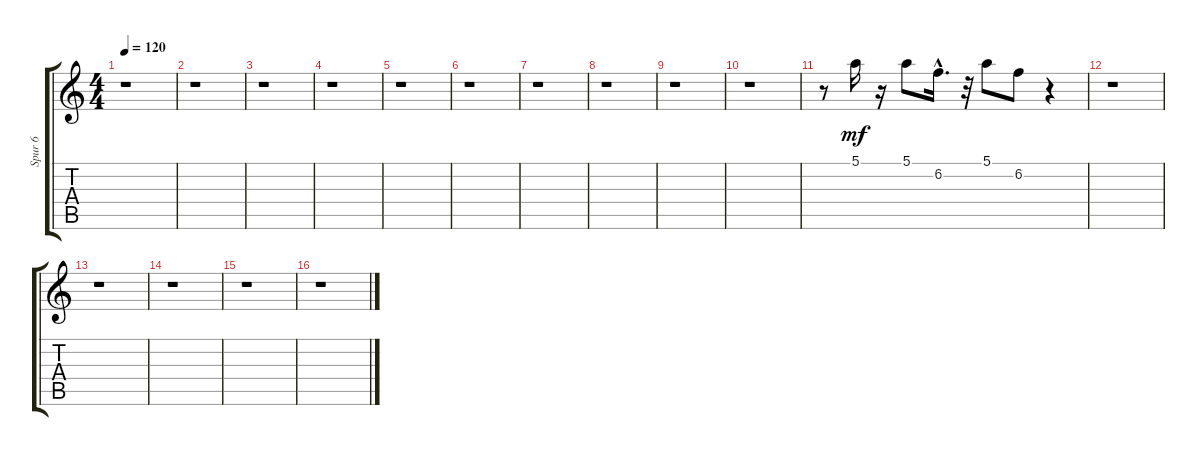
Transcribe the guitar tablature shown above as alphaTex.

\track ("Spur 6" "Spur 6") {instrument synthbass2}
\staff {score tabs}
\tuning (E4 B3 G3 D3 A2 E2) {hide}
\ts (4 4)
\tempo 120
\clef g2
\ks c
r.1{dy mf} |
r.1 |
r.1 |
r.1 |
r.1 |
r.1 |
r.1 |
r.1 |
r.1 |
r.1 |
r.8 5.1.16 r.16 5.1.8 6.2{hac}.16{d} r.32 5.1.8 6.2.8 r.4 |
r.1 |
r.1 |
r.1 |
r.1 |
r.1
